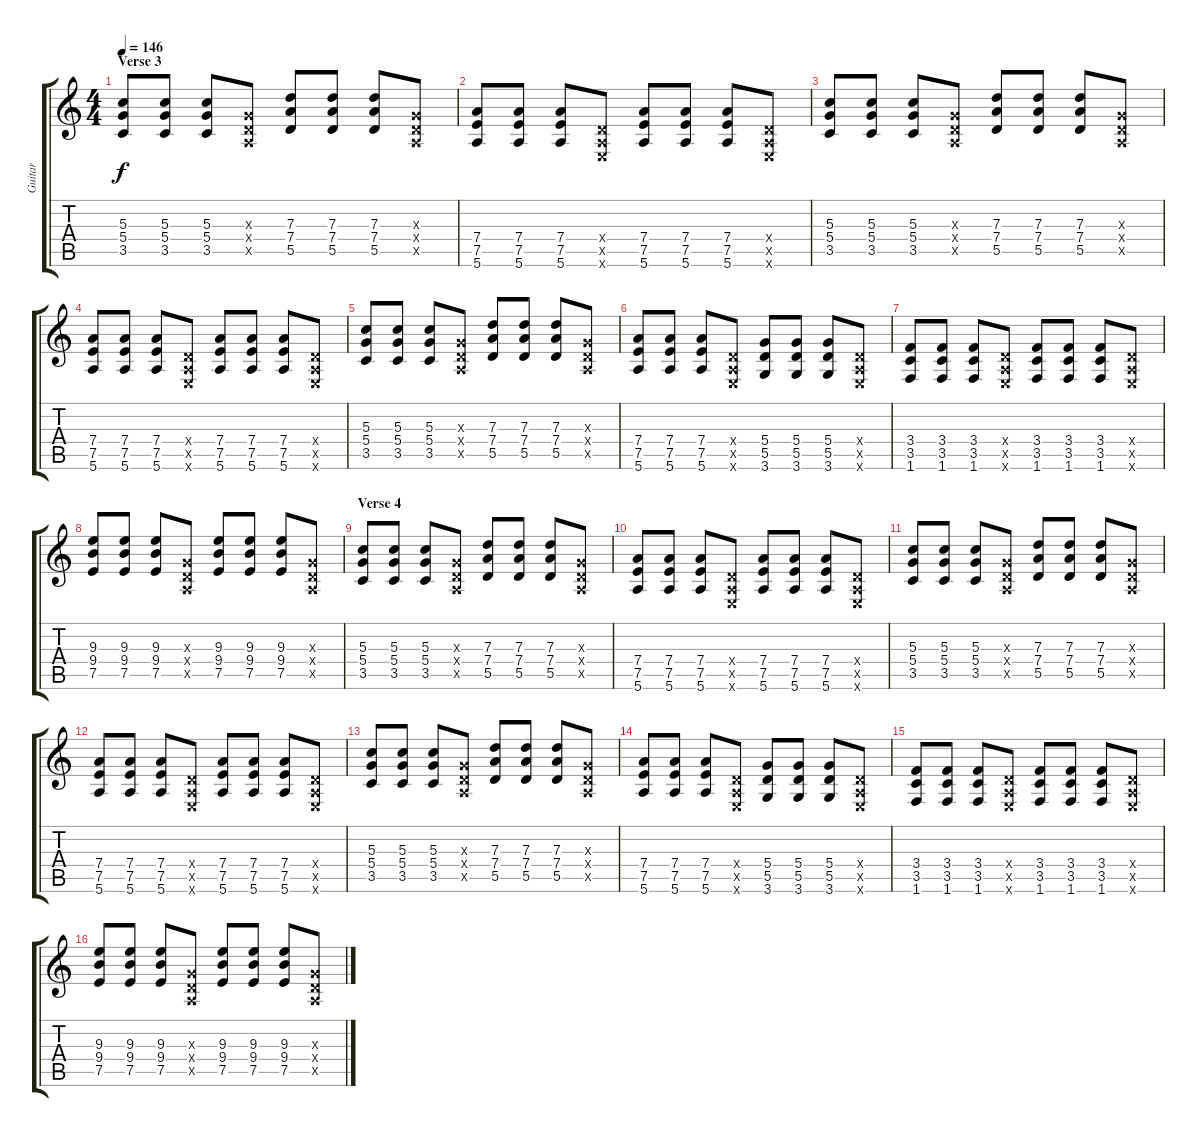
\track ("Guitar" "Guitar") {instrument acousticguitarnylon}
\staff {score tabs}
\tuning (E4 B3 G3 D3 A2 E2) {hide}
\ts (4 4)
\section ("" "Verse 3")
\tempo 146
\clef g2
\ks c
(5.3 5.4 3.5).8{dy f} (5.3 5.4 3.5).8 (5.3 5.4 3.5).8 (0.3{x} 0.4{x} 0.5{x}).8 (7.3 7.4 5.5).8 (7.3 7.4 5.5).8 (7.3 7.4 5.5).8 (0.3{x} 0.4{x} 0.5{x}).8 |
(7.4 7.5 5.6).8 (7.4 7.5 5.6).8 (7.4 7.5 5.6).8 (0.4{x} 0.5{x} 0.6{x}).8 (7.4 7.5 5.6).8 (7.4 7.5 5.6).8 (7.4 7.5 5.6).8 (0.4{x} 0.5{x} 0.6{x}).8 |
(5.3 5.4 3.5).8 (5.3 5.4 3.5).8 (5.3 5.4 3.5).8 (0.3{x} 0.4{x} 0.5{x}).8 (7.3 7.4 5.5).8 (7.3 7.4 5.5).8 (7.3 7.4 5.5).8 (0.3{x} 0.4{x} 0.5{x}).8 |
(7.4 7.5 5.6).8 (7.4 7.5 5.6).8 (7.4 7.5 5.6).8 (0.4{x} 0.5{x} 0.6{x}).8 (7.4 7.5 5.6).8 (7.4 7.5 5.6).8 (7.4 7.5 5.6).8 (0.4{x} 0.5{x} 0.6{x}).8 |
(5.3 5.4 3.5).8 (5.3 5.4 3.5).8 (5.3 5.4 3.5).8 (0.3{x} 0.4{x} 0.5{x}).8 (7.3 7.4 5.5).8 (7.3 7.4 5.5).8 (7.3 7.4 5.5).8 (0.3{x} 0.4{x} 0.5{x}).8 |
(7.4 7.5 5.6).8 (7.4 7.5 5.6).8 (7.4 7.5 5.6).8 (0.4{x} 0.5{x} 0.6{x}).8 (5.4 5.5 3.6).8 (5.4 5.5 3.6).8 (5.4 5.5 3.6).8 (0.4{x} 0.5{x} 0.6{x}).8 |
(3.4 3.5 1.6).8 (3.4 3.5 1.6).8 (3.4 3.5 1.6).8 (0.4{x} 0.5{x} 0.6{x}).8 (3.4 3.5 1.6).8 (3.4 3.5 1.6).8 (3.4 3.5 1.6).8 (0.4{x} 0.5{x} 0.6{x}).8 |
(9.3 9.4 7.5).8 (9.3 9.4 7.5).8 (9.3 9.4 7.5).8 (0.3{x} 0.4{x} 0.5{x}).8 (9.3 9.4 7.5).8 (9.3 9.4 7.5).8 (9.3 9.4 7.5).8 (0.3{x} 0.4{x} 0.5{x}).8 |
\section ("" "Verse 4")
(5.3 5.4 3.5).8 (5.3 5.4 3.5).8 (5.3 5.4 3.5).8 (0.3{x} 0.4{x} 0.5{x}).8 (7.3 7.4 5.5).8 (7.3 7.4 5.5).8 (7.3 7.4 5.5).8 (0.3{x} 0.4{x} 0.5{x}).8 |
(7.4 7.5 5.6).8 (7.4 7.5 5.6).8 (7.4 7.5 5.6).8 (0.4{x} 0.5{x} 0.6{x}).8 (7.4 7.5 5.6).8 (7.4 7.5 5.6).8 (7.4 7.5 5.6).8 (0.4{x} 0.5{x} 0.6{x}).8 |
(5.3 5.4 3.5).8 (5.3 5.4 3.5).8 (5.3 5.4 3.5).8 (0.3{x} 0.4{x} 0.5{x}).8 (7.3 7.4 5.5).8 (7.3 7.4 5.5).8 (7.3 7.4 5.5).8 (0.3{x} 0.4{x} 0.5{x}).8 |
(7.4 7.5 5.6).8 (7.4 7.5 5.6).8 (7.4 7.5 5.6).8 (0.4{x} 0.5{x} 0.6{x}).8 (7.4 7.5 5.6).8 (7.4 7.5 5.6).8 (7.4 7.5 5.6).8 (0.4{x} 0.5{x} 0.6{x}).8 |
(5.3 5.4 3.5).8 (5.3 5.4 3.5).8 (5.3 5.4 3.5).8 (0.3{x} 0.4{x} 0.5{x}).8 (7.3 7.4 5.5).8 (7.3 7.4 5.5).8 (7.3 7.4 5.5).8 (0.3{x} 0.4{x} 0.5{x}).8 |
(7.4 7.5 5.6).8 (7.4 7.5 5.6).8 (7.4 7.5 5.6).8 (0.4{x} 0.5{x} 0.6{x}).8 (5.4 5.5 3.6).8 (5.4 5.5 3.6).8 (5.4 5.5 3.6).8 (0.4{x} 0.5{x} 0.6{x}).8 |
(3.4 3.5 1.6).8 (3.4 3.5 1.6).8 (3.4 3.5 1.6).8 (0.4{x} 0.5{x} 0.6{x}).8 (3.4 3.5 1.6).8 (3.4 3.5 1.6).8 (3.4 3.5 1.6).8 (0.4{x} 0.5{x} 0.6{x}).8 |
(9.3 9.4 7.5).8 (9.3 9.4 7.5).8 (9.3 9.4 7.5).8 (0.3{x} 0.4{x} 0.5{x}).8 (9.3 9.4 7.5).8 (9.3 9.4 7.5).8 (9.3 9.4 7.5).8 (0.3{x} 0.4{x} 0.5{x}).8
